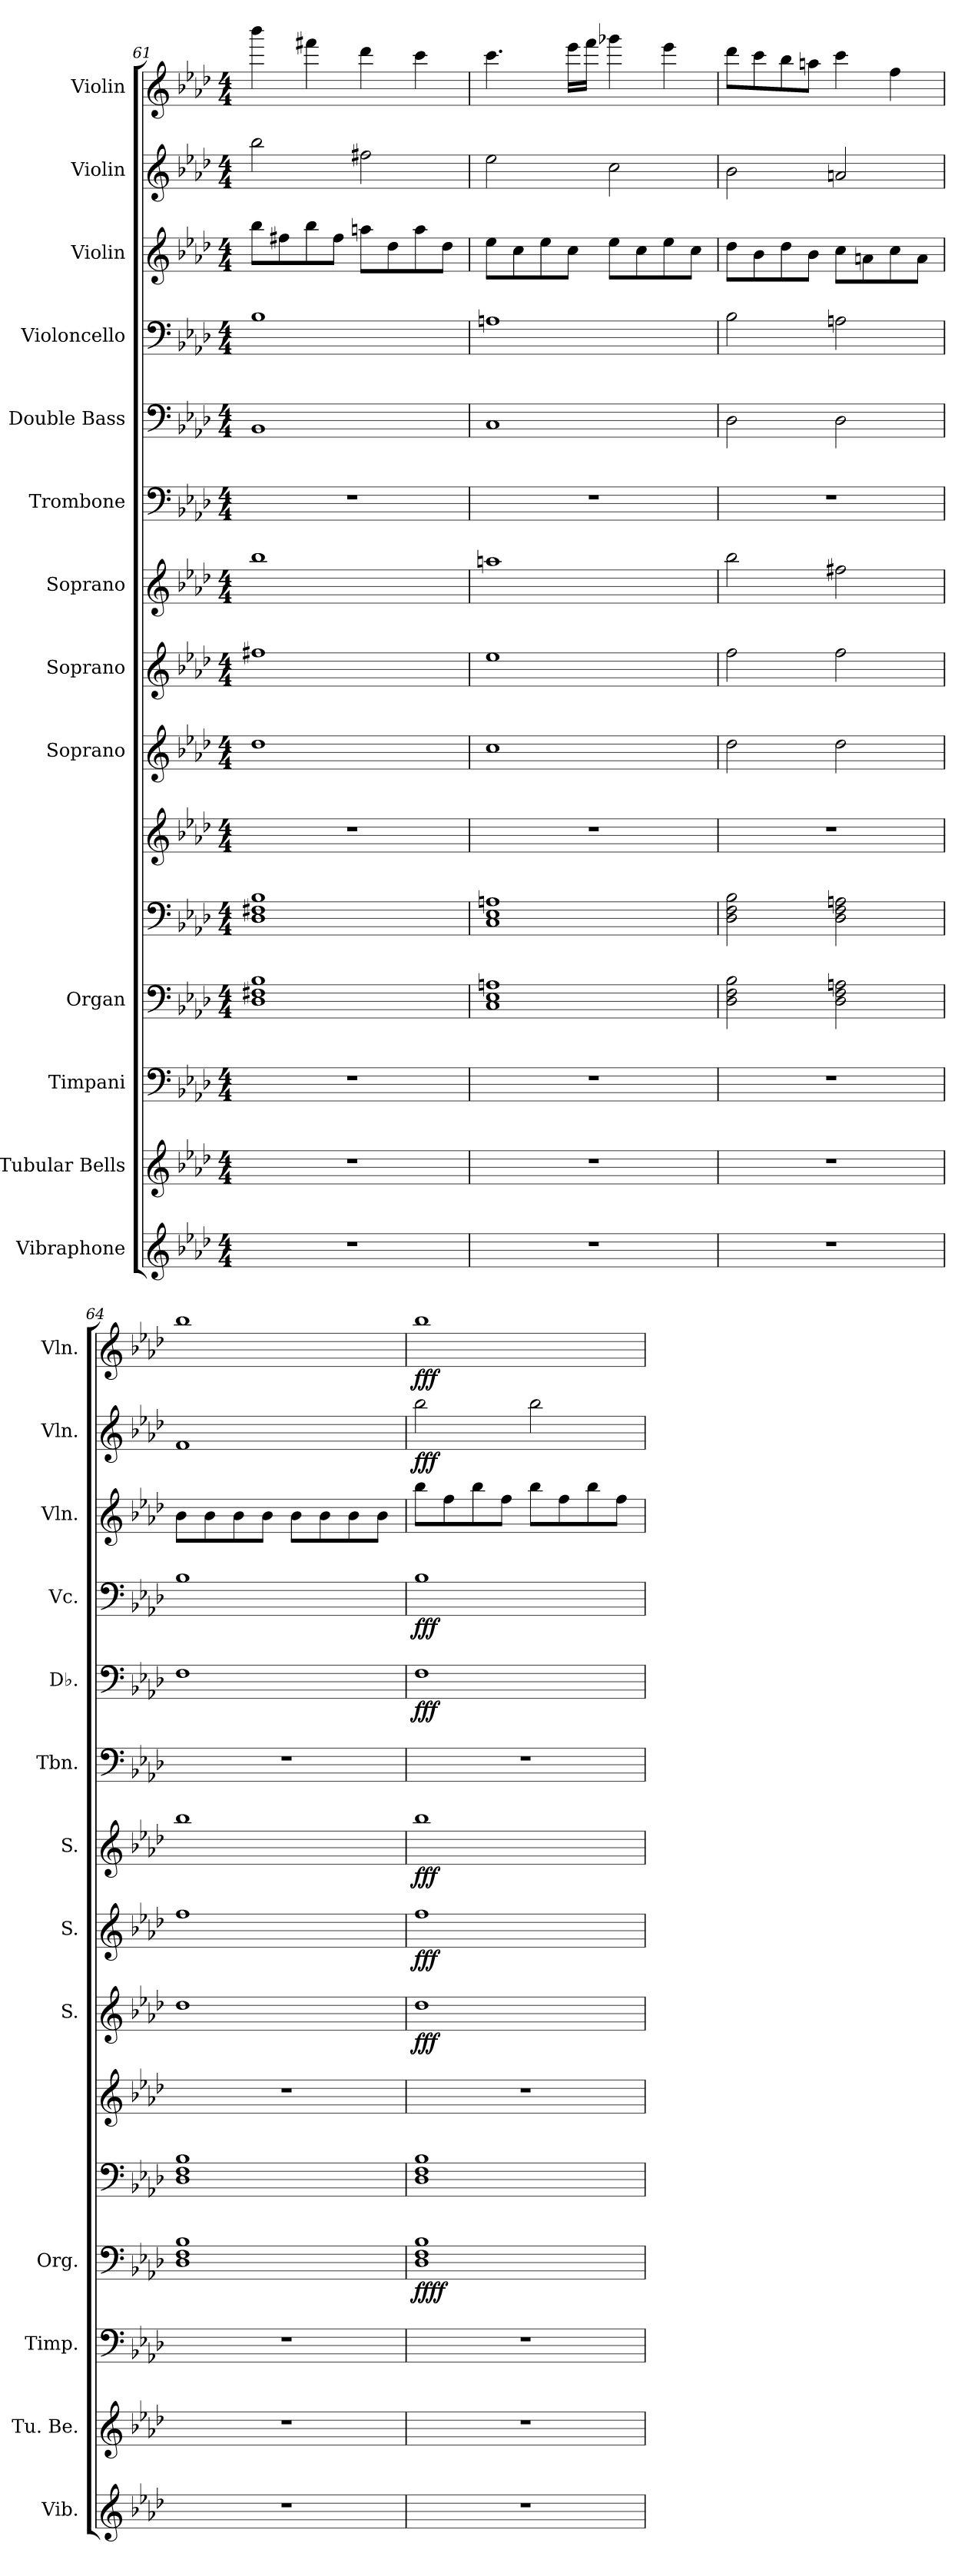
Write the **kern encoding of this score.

**kern	**kern	**kern	**kern	**kern	**kern	**dynam	**kern	**dynam	**kern	**dynam	**kern	**dynam	**kern	**kern	**dynam	**kern	**dynam	**kern	**kern	**dynam	**kern	**dynam
*part13	*part12	*part11	*part10	*part10	*part10	*part10	*part9	*part9	*part8	*part8	*part7	*part7	*part6	*part5	*part5	*part4	*part4	*part3	*part2	*part2	*part1	*part1
*staff15	*staff14	*staff13	*staff12	*staff11	*staff10	*staff10/11/12	*staff9	*staff9	*staff8	*staff8	*staff7	*staff7	*staff6	*staff5	*staff5	*staff4	*staff4	*staff3	*staff2	*staff2	*staff1	*staff1
*I"Vibraphone	*I"Tubular Bells	*I"Timpani	*I"Organ	*	*	*	*I"Soprano	*	*I"Soprano	*	*I"Soprano	*	*I"Trombone	*I"Double Bass	*	*I"Violoncello	*	*I"Violin	*I"Violin	*	*I"Violin	*
*I'Vib.	*I'Tu. Be.	*I'Timp.	*I'Org.	*	*	*	*I'S.	*	*I'S.	*	*I'S.	*	*I'Tbn.	*I'Db.	*	*I'Vc.	*	*I'Vln.	*I'Vln.	*	*I'Vln.	*
*clefG2	*clefG2	*clefF4	*clefF4	*clefF4	*clefG2	*	*clefG2	*	*clefG2	*	*clefG2	*	*clefF4	*clefF4	*	*clefF4	*	*clefG2	*clefG2	*	*clefG2	*
*	*	*	*	*	*	*	*	*	*	*	*	*	*	*ITrd7c12	*	*	*	*	*	*	*	*
*k[b-e-a-d-]	*k[b-e-a-d-]	*k[b-e-a-d-]	*k[b-e-a-d-]	*k[b-e-a-d-]	*k[b-e-a-d-]	*	*k[b-e-a-d-]	*	*k[b-e-a-d-]	*	*k[b-e-a-d-]	*	*k[b-e-a-d-]	*k[b-e-a-d-]	*	*k[b-e-a-d-]	*	*k[b-e-a-d-]	*k[b-e-a-d-]	*	*k[b-e-a-d-]	*
*M4/4	*M4/4	*M4/4	*M4/4	*M4/4	*M4/4	*	*M4/4	*	*M4/4	*	*M4/4	*	*M4/4	*M4/4	*	*M4/4	*	*M4/4	*M4/4	*	*M4/4	*
=61	=61	=61	=61	=61	=61	=61	=61	=61	=61	=61	=61	=61	=61	=61	=61	=61	=61	=61	=61	=61	=61	=61
1r	1r	1r	1D- 1F#X 1B-	1D- 1F#X 1B-	1r	.	1dd-	.	1ff#X	.	1bb-	.	1r	1BBB-	.	1B-	.	8bb-\L	2bb-\	.	4bbb-\	.
.	.	.	.	.	.	.	.	.	.	.	.	.	.	.	.	.	.	8ff#X\	.	.	.	.
.	.	.	.	.	.	.	.	.	.	.	.	.	.	.	.	.	.	8bb-\	.	.	4fff#X\	.
.	.	.	.	.	.	.	.	.	.	.	.	.	.	.	.	.	.	8ff#\J	.	.	.	.
.	.	.	.	.	.	.	.	.	.	.	.	.	.	.	.	.	.	8aan\L	2ff#X\	.	4ddd-\	.
.	.	.	.	.	.	.	.	.	.	.	.	.	.	.	.	.	.	8dd-\	.	.	.	.
.	.	.	.	.	.	.	.	.	.	.	.	.	.	.	.	.	.	8aa\	.	.	4ccc\	.
.	.	.	.	.	.	.	.	.	.	.	.	.	.	.	.	.	.	8dd-\J	.	.	.	.
!!LO:PB:g=z
=62	=62	=62	=62	=62	=62	=62	=62	=62	=62	=62	=62	=62	=62	=62	=62	=62	=62	=62	=62	=62	=62	=62
1r	1r	1r	1C 1E- 1An	1C 1E- 1An	1r	.	1cc	.	1ee-	.	1aan	.	1r	1CC	.	1An	.	8ee-\L	2ee-\	.	4.ccc\	.
.	.	.	.	.	.	.	.	.	.	.	.	.	.	.	.	.	.	8cc\	.	.	.	.
.	.	.	.	.	.	.	.	.	.	.	.	.	.	.	.	.	.	8ee-\	.	.	.	.
.	.	.	.	.	.	.	.	.	.	.	.	.	.	.	.	.	.	8cc\J	.	.	16eee-\LL	.
.	.	.	.	.	.	.	.	.	.	.	.	.	.	.	.	.	.	.	.	.	16fff\JJ	.
.	.	.	.	.	.	.	.	.	.	.	.	.	.	.	.	.	.	8ee-\L	2cc\	.	4ggg-X\	.
.	.	.	.	.	.	.	.	.	.	.	.	.	.	.	.	.	.	8cc\	.	.	.	.
.	.	.	.	.	.	.	.	.	.	.	.	.	.	.	.	.	.	8ee-\	.	.	4eee-\	.
.	.	.	.	.	.	.	.	.	.	.	.	.	.	.	.	.	.	8cc\J	.	.	.	.
=63	=63	=63	=63	=63	=63	=63	=63	=63	=63	=63	=63	=63	=63	=63	=63	=63	=63	=63	=63	=63	=63	=63
1r	1r	1r	2D-\ 2F\ 2B-\	2D-\ 2F\ 2B-\	1r	.	2dd-\	.	2ff\	.	2bb-\	.	1r	2DD-\	.	2B-\	.	8dd-\L	2b-\	.	8ddd-\L	.
.	.	.	.	.	.	.	.	.	.	.	.	.	.	.	.	.	.	8b-\	.	.	8ccc\	.
.	.	.	.	.	.	.	.	.	.	.	.	.	.	.	.	.	.	8dd-\	.	.	8bb-\	.
.	.	.	.	.	.	.	.	.	.	.	.	.	.	.	.	.	.	8b-\J	.	.	8aan\J	.
.	.	.	2D-\ 2F\ 2An\	2D-\ 2F\ 2An\	.	.	2dd-\	.	2ff\	.	2ff#X\	.	.	2DD-\	.	2An\	.	8cc\L	2an/	.	4ccc\	.
.	.	.	.	.	.	.	.	.	.	.	.	.	.	.	.	.	.	8an\	.	.	.	.
.	.	.	.	.	.	.	.	.	.	.	.	.	.	.	.	.	.	8cc\	.	.	4ff\	.
.	.	.	.	.	.	.	.	.	.	.	.	.	.	.	.	.	.	8a\J	.	.	.	.
=64	=64	=64	=64	=64	=64	=64	=64	=64	=64	=64	=64	=64	=64	=64	=64	=64	=64	=64	=64	=64	=64	=64
1r	1r	1r	1D- 1F 1B-	1D- 1F 1B-	1r	.	1dd-	.	1ff	.	1bb-	.	1r	1FF	.	1B-	.	8b-\L	1f	.	1bb-	.
.	.	.	.	.	.	.	.	.	.	.	.	.	.	.	.	.	.	8b-\	.	.	.	.
.	.	.	.	.	.	.	.	.	.	.	.	.	.	.	.	.	.	8b-\	.	.	.	.
.	.	.	.	.	.	.	.	.	.	.	.	.	.	.	.	.	.	8b-\J	.	.	.	.
.	.	.	.	.	.	.	.	.	.	.	.	.	.	.	.	.	.	8b-\L	.	.	.	.
.	.	.	.	.	.	.	.	.	.	.	.	.	.	.	.	.	.	8b-\	.	.	.	.
.	.	.	.	.	.	.	.	.	.	.	.	.	.	.	.	.	.	8b-\	.	.	.	.
.	.	.	.	.	.	.	.	.	.	.	.	.	.	.	.	.	.	8b-\J	.	.	.	.
=65	=65	=65	=65	=65	=65	=65	=65	=65	=65	=65	=65	=65	=65	=65	=65	=65	=65	=65	=65	=65	=65	=65
!	!	!	!	!	!	!LO:DY:b=3	!	!	!	!	!	!	!	!	!	!	!	!	!	!	!	!
!	!	!	!	!	!	!LO:DY:n=1:b=2	!	!LO:DY:b	!	!LO:DY:b	!	!LO:DY:b	!	!	!LO:DY:b	!	!LO:DY:b	!	!	!LO:DY:b	!	!LO:DY:b
1r	1r	1r	1D- 1F 1B-	1D- 1F 1B-	1r	ff ff	1dd-	fff	1ff	fff	1bb-	fff	1r	1FF	fff	1B-	fff	8bb-\L	2bb-\	fff	1bb-	fff
.	.	.	.	.	.	.	.	.	.	.	.	.	.	.	.	.	.	8ff\	.	.	.	.
.	.	.	.	.	.	.	.	.	.	.	.	.	.	.	.	.	.	8bb-\	.	.	.	.
.	.	.	.	.	.	.	.	.	.	.	.	.	.	.	.	.	.	8ff\J	.	.	.	.
.	.	.	.	.	.	.	.	.	.	.	.	.	.	.	.	.	.	8bb-\L	2bb-\	.	.	.
.	.	.	.	.	.	.	.	.	.	.	.	.	.	.	.	.	.	8ff\	.	.	.	.
.	.	.	.	.	.	.	.	.	.	.	.	.	.	.	.	.	.	8bb-\	.	.	.	.
.	.	.	.	.	.	.	.	.	.	.	.	.	.	.	.	.	.	8ff\J	.	.	.	.
=	=	=	=	=	=	=	=	=	=	=	=	=	=	=	=	=	=	=	=	=	=	=
*-	*-	*-	*-	*-	*-	*-	*-	*-	*-	*-	*-	*-	*-	*-	*-	*-	*-	*-	*-	*-	*-	*-
